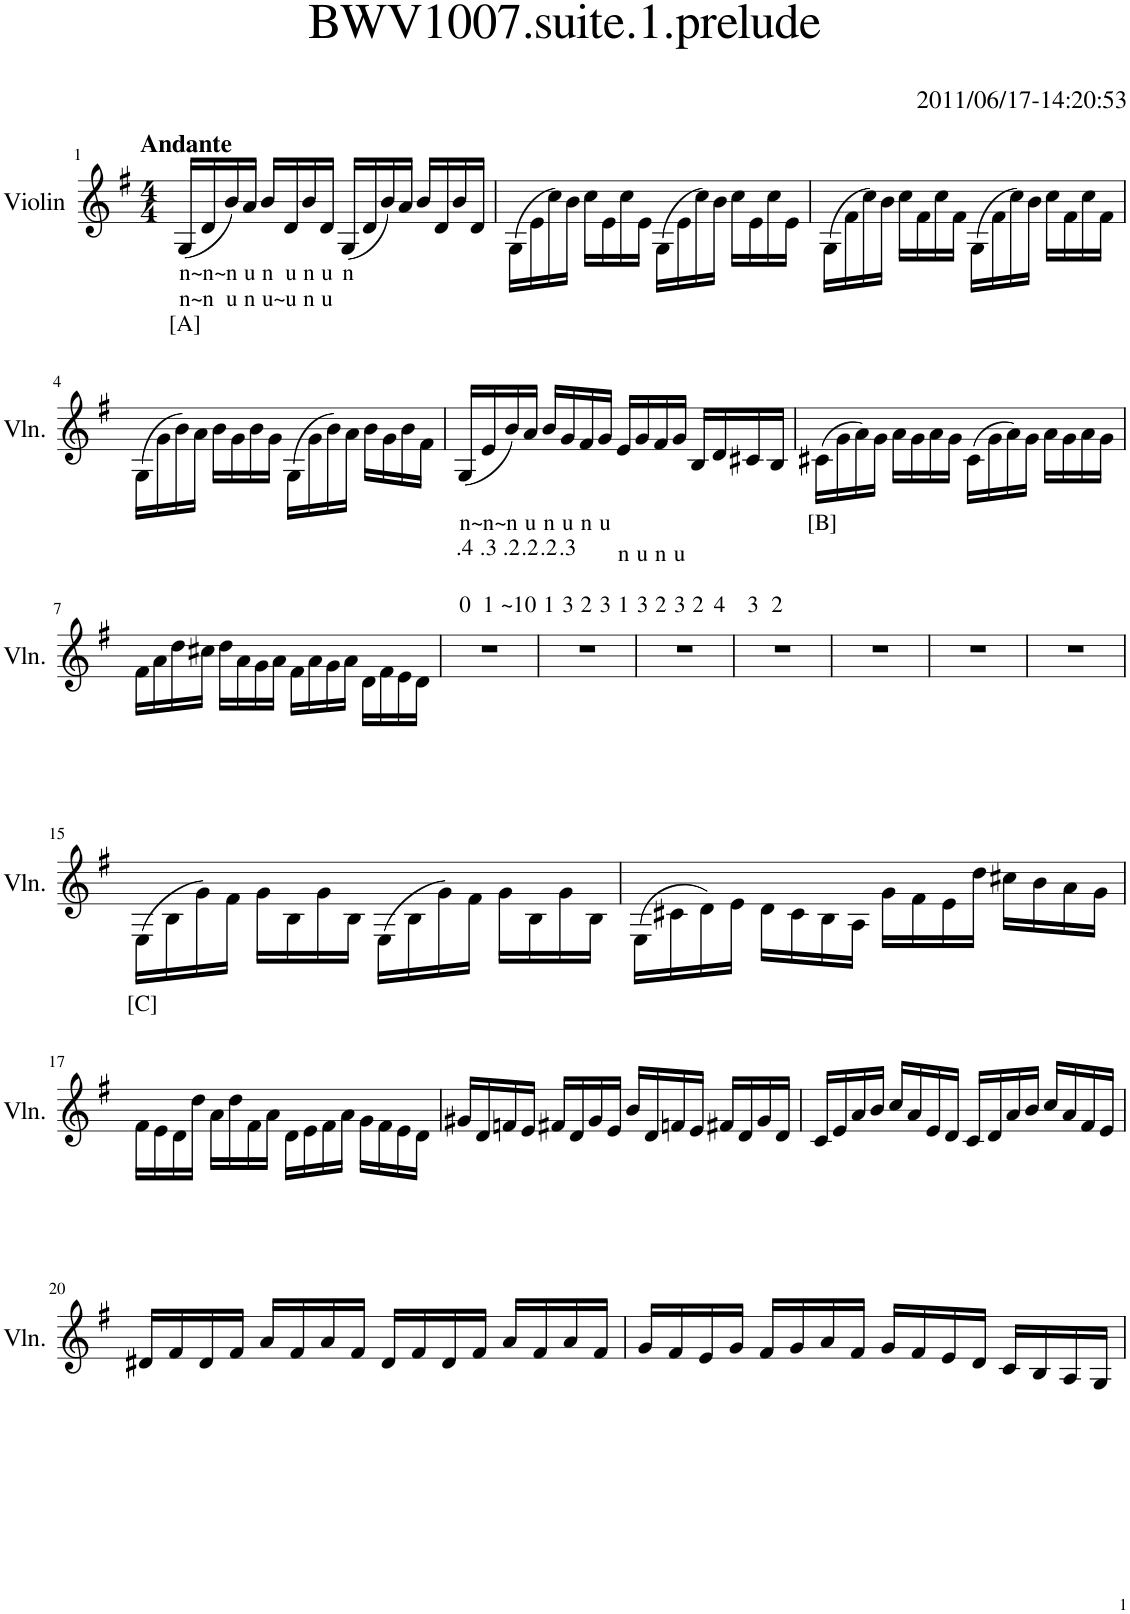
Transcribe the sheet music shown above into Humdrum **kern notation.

**kern	**text	**text	**text
*part1	*part1	*part1	*part1
*staff1	*staff1	*staff1	*staff1
*I"Violin	*	*	*
*I'Vln.	*	*	*
*clefG2	*	*	*
*k[f#]	*	*	*
*M4/4	*	*	*
=1	=1	=1	=1
!LO:TX:a:B:t=Andante	!	!	!
!	!LO:LY:b	!LO:LY:b	!LO:LY:b
(16G/LL	n	n	[A]
!	!LO:LY:b	!LO:LY:b	!
16d/	~n	~n	.
!	!LO:LY:b	!LO:LY:b	!
16b/)	~n	u	.
!	!LO:LY:b	!LO:LY:b	!
16a/JJ	u	n	.
!	!LO:LY:b	!LO:LY:b	!
16b/LL	n	u	.
!	!LO:LY:b	!LO:LY:b	!
16d/	u	~u	.
!	!LO:LY:b	!LO:LY:b	!
16b/	n	n	.
!	!LO:LY:b	!LO:LY:b	!
16d/JJ	u	u	.
!	!LO:LY:b	!	!
(16G/LL	n	.	.
16d/	.	.	.
16b/)	.	.	.
16a/JJ	.	.	.
16b/LL	.	.	.
16d/	.	.	.
16b/	.	.	.
16d/JJ	.	.	.
=2	=2	=2	=2
(16G\LL	.	.	.
16e\	.	.	.
16cc\)	.	.	.
16b\JJ	.	.	.
16cc\LL	.	.	.
16e\	.	.	.
16cc\	.	.	.
16e\JJ	.	.	.
(16G\LL	.	.	.
16e\	.	.	.
16cc\)	.	.	.
16b\JJ	.	.	.
16cc\LL	.	.	.
16e\	.	.	.
16cc\	.	.	.
16e\JJ	.	.	.
=3	=3	=3	=3
(16G\LL	.	.	.
16f#\	.	.	.
16cc\)	.	.	.
16b\JJ	.	.	.
16cc\LL	.	.	.
16f#\	.	.	.
16cc\	.	.	.
16f#\JJ	.	.	.
(16G\LL	.	.	.
16f#\	.	.	.
16cc\)	.	.	.
16b\JJ	.	.	.
16cc\LL	.	.	.
16f#\	.	.	.
16cc\	.	.	.
16f#\JJ	.	.	.
!!LO:LB:g=z
=4	=4	=4	=4
(16G\LL	.	.	.
16g\	.	.	.
16b\)	.	.	.
16a\JJ	.	.	.
16b\LL	.	.	.
16g\	.	.	.
16b\	.	.	.
16g\JJ	.	.	.
(16G\LL	.	.	.
16g\	.	.	.
16b\)	.	.	.
16a\JJ	.	.	.
16b\LL	.	.	.
16g\	.	.	.
16b\	.	.	.
16f#\JJ	.	.	.
=5	=5	=5	=5
!	!LO:LY:b	!LO:LY:b	!LO:LY:b
(16G/LL	n	.4	0
!	!LO:LY:b	!LO:LY:b	!LO:LY:b
16e/	~n	.3	1
!	!LO:LY:b	!LO:LY:b	!LO:LY:b
16b/)	~n	.2	~1
!	!LO:LY:b	!LO:LY:b	!LO:LY:b
16a/JJ	u	.2	0
!	!LO:LY:b	!LO:LY:b	!LO:LY:b
16b/LL	n	.2	1
!	!LO:LY:b	!LO:LY:b	!LO:LY:b
16g/	u	.3	3
!	!LO:LY:b	!	!LO:LY:b
16f#/	n	.	2
!	!LO:LY:b	!	!LO:LY:b
16g/JJ	u	.	3
!	!LO:LY:b	!	!LO:LY:b
16e/LL	n	.	1
!	!LO:LY:b	!	!LO:LY:b
16g/	u	.	3
!	!LO:LY:b	!	!LO:LY:b
16f#/	n	.	2
!	!LO:LY:b	!	!LO:LY:b
16g/JJ	u	.	3
!	!	!	!LO:LY:b
16B/LL	.	.	2
!	!	!	!LO:LY:b
16d/	.	.	4
!	!	!	!LO:LY:b
16c#X/	.	.	3
!	!	!	!LO:LY:b
16B/JJ	.	.	2
=6	=6	=6	=6
!	!LO:LY:b	!	!
(16c#X\LL	[B]	.	.
16g\	.	.	.
16a\)	.	.	.
16g\JJ	.	.	.
16a\LL	.	.	.
16g\	.	.	.
16a\	.	.	.
16g\JJ	.	.	.
(16c#\LL	.	.	.
16g\	.	.	.
16a\)	.	.	.
16g\JJ	.	.	.
16a\LL	.	.	.
16g\	.	.	.
16a\	.	.	.
16g\JJ	.	.	.
!!LO:LB:g=z
=7	=7	=7	=7
16f#\LL	.	.	.
16a\	.	.	.
16dd\	.	.	.
16cc#X\JJ	.	.	.
16dd\LL	.	.	.
16a\	.	.	.
16g\	.	.	.
16a\JJ	.	.	.
16f#\LL	.	.	.
16a\	.	.	.
16g\	.	.	.
16a\JJ	.	.	.
16d\LL	.	.	.
16f#\	.	.	.
16e\	.	.	.
16d\JJ	.	.	.
=8	=8	=8	=8
1r	.	.	.
=9	=9	=9	=9
1r	.	.	.
=10	=10	=10	=10
1r	.	.	.
=11	=11	=11	=11
1r	.	.	.
=12	=12	=12	=12
1r	.	.	.
=13	=13	=13	=13
1r	.	.	.
=14	=14	=14	=14
1r	.	.	.
!!LO:LB:g=z
=15	=15	=15	=15
!	!LO:LY:b	!	!
(16E\LL	[C]	.	.
16B\	.	.	.
16g\)	.	.	.
16f#\JJ	.	.	.
16g\LL	.	.	.
16B\	.	.	.
16g\	.	.	.
16B\JJ	.	.	.
(16E\LL	.	.	.
16B\	.	.	.
16g\)	.	.	.
16f#\JJ	.	.	.
16g\LL	.	.	.
16B\	.	.	.
16g\	.	.	.
16B\JJ	.	.	.
=16	=16	=16	=16
(16E\LL	.	.	.
16c#X\	.	.	.
16d\)	.	.	.
16e\JJ	.	.	.
16d\LL	.	.	.
16c#\	.	.	.
16B\	.	.	.
16A\JJ	.	.	.
16g\LL	.	.	.
16f#\	.	.	.
16e\	.	.	.
16dd\JJ	.	.	.
16cc#X\LL	.	.	.
16b\	.	.	.
16a\	.	.	.
16g\JJ	.	.	.
!!LO:LB:g=z
=17	=17	=17	=17
16f#\LL	.	.	.
16e\	.	.	.
16d\	.	.	.
16dd\JJ	.	.	.
16a\LL	.	.	.
16dd\	.	.	.
16f#\	.	.	.
16a\JJ	.	.	.
16d\LL	.	.	.
16e\	.	.	.
16f#\	.	.	.
16a\JJ	.	.	.
16g\LL	.	.	.
16f#\	.	.	.
16e\	.	.	.
16d\JJ	.	.	.
=18	=18	=18	=18
16g#X/LL	.	.	.
16d/	.	.	.
16fn/	.	.	.
16e/JJ	.	.	.
16f#X/LL	.	.	.
16d/	.	.	.
16g#/	.	.	.
16e/JJ	.	.	.
16b/LL	.	.	.
16d/	.	.	.
16fn/	.	.	.
16e/JJ	.	.	.
16f#X/LL	.	.	.
16d/	.	.	.
16g#/	.	.	.
16d/JJ	.	.	.
=19	=19	=19	=19
16c/LL	.	.	.
16e/	.	.	.
16a/	.	.	.
16b/JJ	.	.	.
16cc/LL	.	.	.
16a/	.	.	.
16e/	.	.	.
16d/JJ	.	.	.
16c/LL	.	.	.
16d/	.	.	.
16a/	.	.	.
16b/JJ	.	.	.
16cc/LL	.	.	.
16a/	.	.	.
16f#/	.	.	.
16e/JJ	.	.	.
!!LO:LB:g=z
=20	=20	=20	=20
16d#X/LL	.	.	.
16f#/	.	.	.
16d#/	.	.	.
16f#/JJ	.	.	.
16a/LL	.	.	.
16f#/	.	.	.
16a/	.	.	.
16f#/JJ	.	.	.
16d#/LL	.	.	.
16f#/	.	.	.
16d#/	.	.	.
16f#/JJ	.	.	.
16a/LL	.	.	.
16f#/	.	.	.
16a/	.	.	.
16f#/JJ	.	.	.
=21	=21	=21	=21
16g/LL	.	.	.
16f#/	.	.	.
16e/	.	.	.
16g/JJ	.	.	.
16f#/LL	.	.	.
16g/	.	.	.
16a/	.	.	.
16f#/JJ	.	.	.
16g/LL	.	.	.
16f#/	.	.	.
16e/	.	.	.
16d/JJ	.	.	.
16c/LL	.	.	.
16B/	.	.	.
16A/	.	.	.
16G/JJ	.	.	.
=	=	=	=
*-	*-	*-	*-
